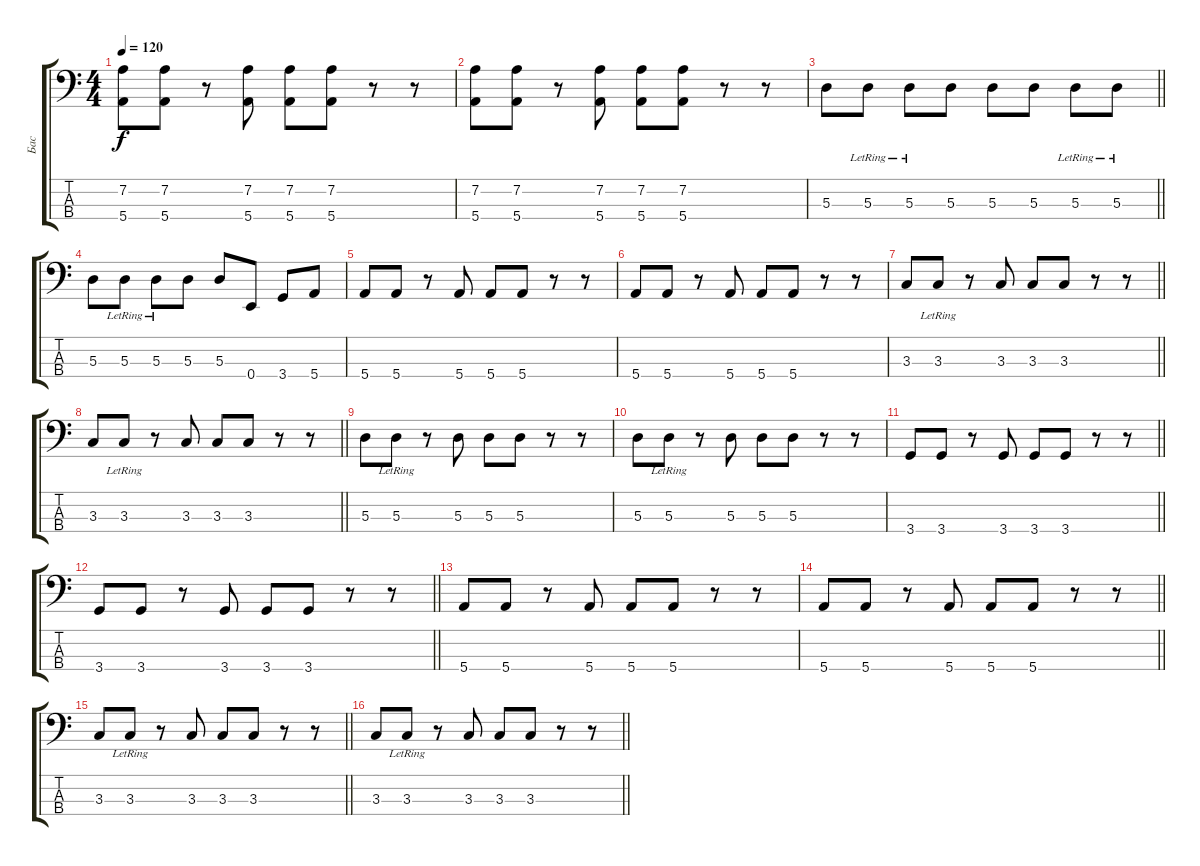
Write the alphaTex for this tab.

\track ("Бас" "Бас") {solo instrument electricbassfinger}
\staff {score tabs}
\tuning (G2 D2 A1 E1) {hide}
\ts (4 4)
\tempo 120
\clef f4
\ks c
(7.2 5.4).8{dy f} (7.2 5.4).8 r.8 (7.2 5.4).8 (7.2 5.4).8 (7.2 5.4).8 r.8 r.8 |
(7.2 5.4).8 (7.2 5.4).8 r.8 (7.2 5.4).8 (7.2 5.4).8 (7.2 5.4).8 r.8 r.8 |
\barLineRight lightlight
5.3.8 5.3{lr}.8 5.3{lr}.8 5.3.8 5.3.8 5.3.8 5.3{lr}.8 5.3{lr}.8 |
5.3.8 5.3{lr}.8 5.3{lr}.8 5.3.8 5.3.8 0.4.8 3.4.8 5.4.8 |
5.4.8 5.4.8 r.8 5.4.8 5.4.8 5.4.8 r.8 r.8 |
5.4.8 5.4.8 r.8 5.4.8 5.4.8 5.4.8 r.8 r.8 |
\barLineRight lightlight
3.3.8 3.3{lr}.8 r.8 3.3.8 3.3.8 3.3.8 r.8 r.8 |
\barLineRight lightlight
3.3.8 3.3{lr}.8 r.8 3.3.8 3.3.8 3.3.8 r.8 r.8 |
5.3.8 5.3{lr}.8 r.8 5.3.8 5.3.8 5.3.8 r.8 r.8 |
5.3.8 5.3{lr}.8 r.8 5.3.8 5.3.8 5.3.8 r.8 r.8 |
\barLineRight lightlight
3.4.8 3.4.8 r.8 3.4.8 3.4.8 3.4.8 r.8 r.8 |
\barLineRight lightlight
3.4.8 3.4.8 r.8 3.4.8 3.4.8 3.4.8 r.8 r.8 |
5.4.8 5.4.8 r.8 5.4.8 5.4.8 5.4.8 r.8 r.8 |
\barLineRight lightlight
5.4.8 5.4.8 r.8 5.4.8 5.4.8 5.4.8 r.8 r.8 |
\barLineRight lightlight
3.3.8 3.3{lr}.8 r.8 3.3.8 3.3.8 3.3.8 r.8 r.8 |
\barLineRight lightlight
3.3.8 3.3{lr}.8 r.8 3.3.8 3.3.8 3.3.8 r.8 r.8
